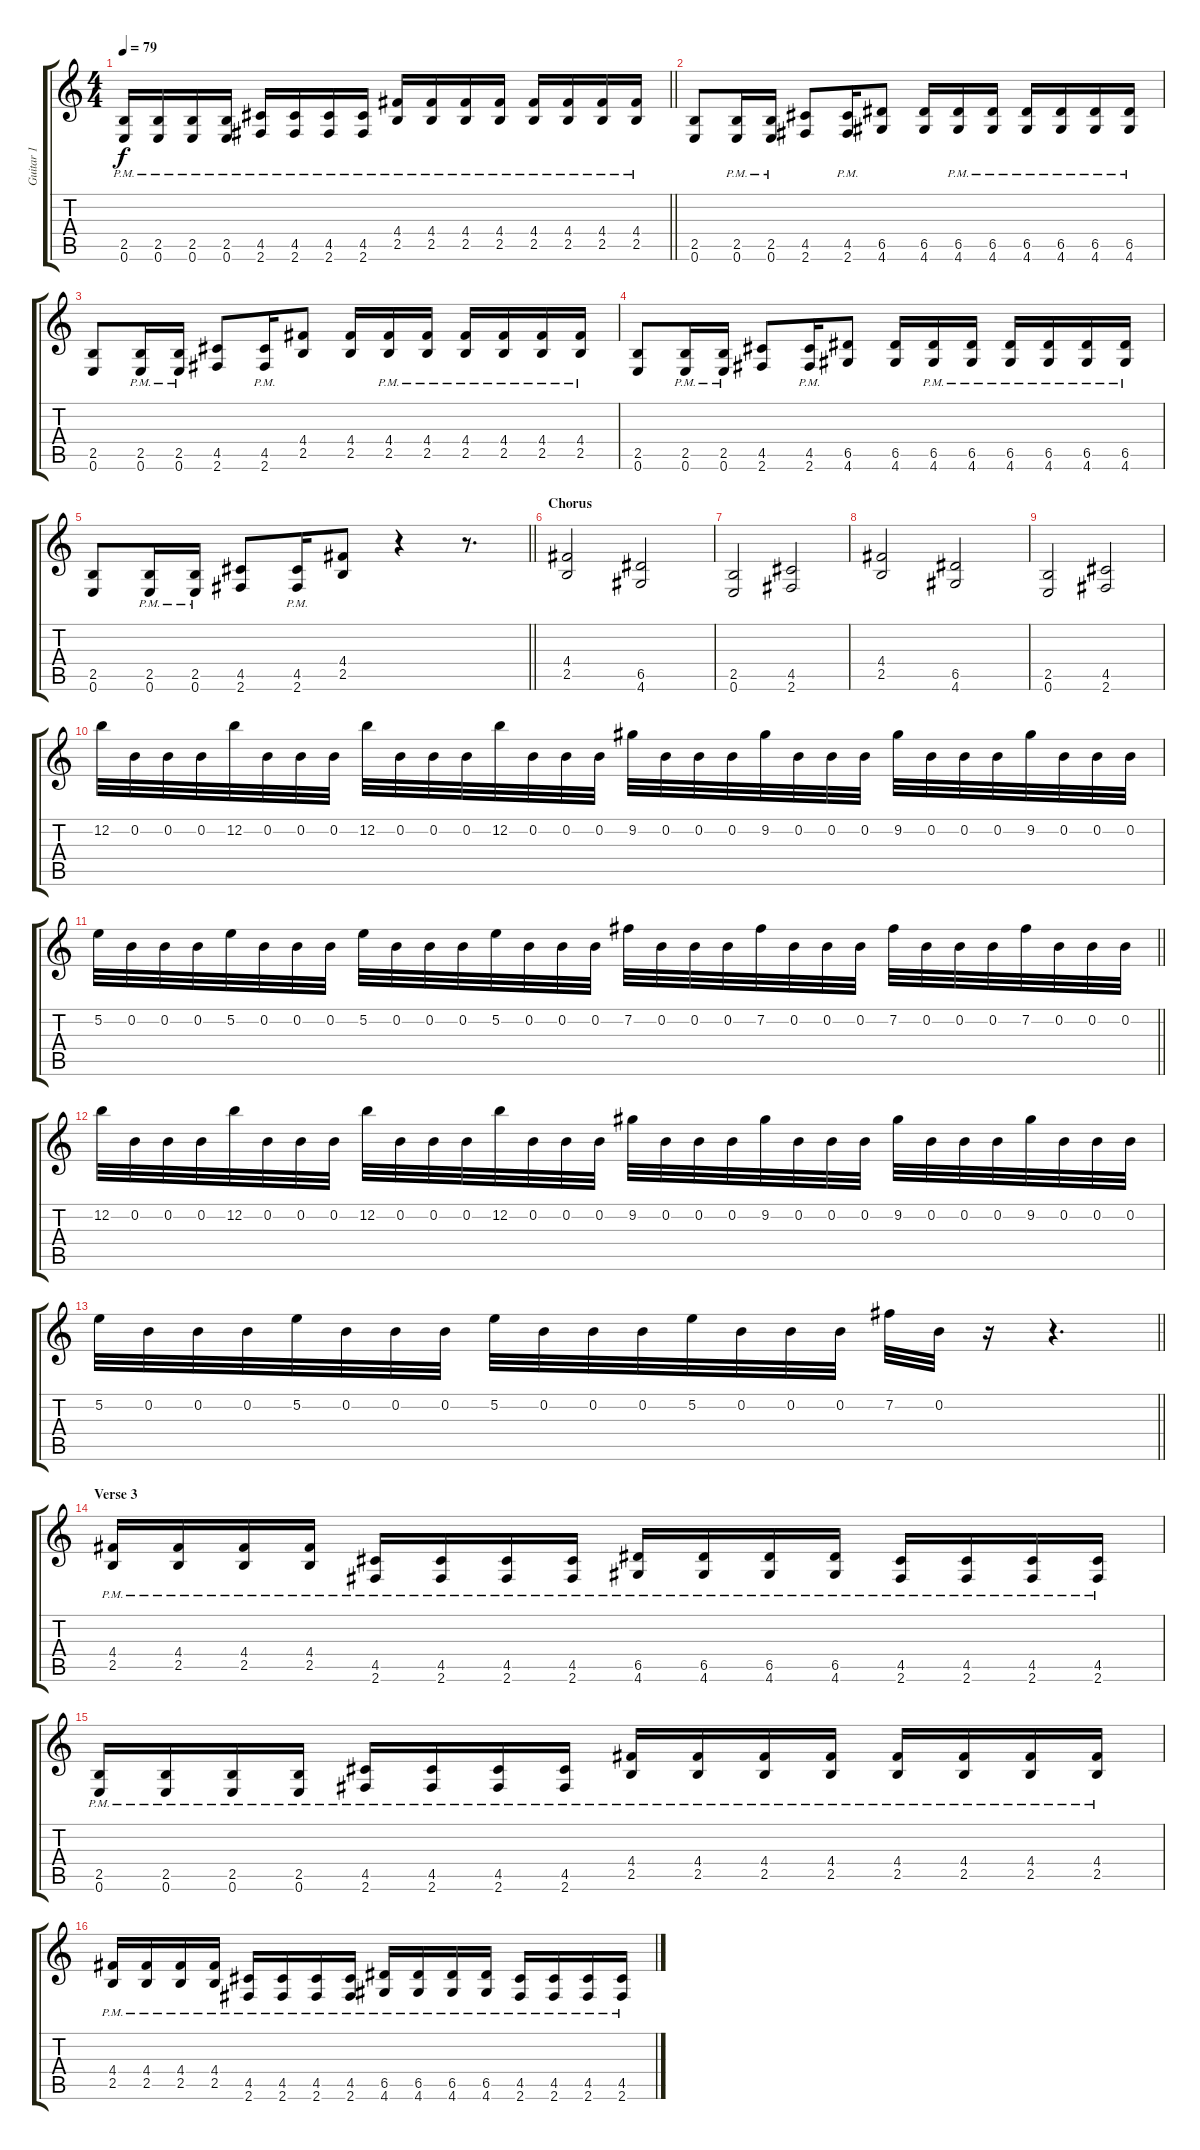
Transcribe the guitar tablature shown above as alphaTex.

\track ("Guitar 1" "Guitar 1") {instrument distortionguitar}
\staff {score tabs}
\tuning (E4 B3 G3 D3 A2 E2) {hide}
\ts (4 4)
\tempo 79
\clef g2
\barLineRight lightlight
\ks c
(2.5{pm} 0.6{pm}).16{dy f} (2.5{pm} 0.6{pm}).16 (2.5{pm} 0.6{pm}).16 (2.5{pm} 0.6{pm}).16 (4.5{pm} 2.6{pm}).16 (4.5{pm} 2.6{pm}).16 (4.5{pm} 2.6{pm}).16 (4.5{pm} 2.6{pm}).16 (4.4{pm} 2.5{pm}).16 (4.4{pm} 2.5{pm}).16 (4.4{pm} 2.5{pm}).16 (4.4{pm} 2.5{pm}).16 (4.4{pm} 2.5{pm}).16 (4.4{pm} 2.5{pm}).16 (4.4{pm} 2.5{pm}).16 (4.4{pm} 2.5{pm}).16 |
(2.5 0.6).8 (2.5{pm} 0.6{pm}).16 (2.5{pm} 0.6{pm}).16 (4.5 2.6).8 (4.5{pm} 2.6{pm}).16 (6.5 4.6).8 (6.5 4.6).16 (6.5{pm} 4.6{pm}).16 (6.5{pm} 4.6{pm}).16 (6.5{pm} 4.6{pm}).16 (6.5{pm} 4.6{pm}).16 (6.5{pm} 4.6{pm}).16 (6.5{pm} 4.6{pm}).16 |
(2.5 0.6).8 (2.5{pm} 0.6{pm}).16 (2.5{pm} 0.6{pm}).16 (4.5 2.6).8 (4.5{pm} 2.6{pm}).16 (4.4 2.5).8 (4.4 2.5).16 (4.4{pm} 2.5{pm}).16 (4.4{pm} 2.5{pm}).16 (4.4{pm} 2.5{pm}).16 (4.4{pm} 2.5{pm}).16 (4.4{pm} 2.5{pm}).16 (4.4{pm} 2.5{pm}).16 |
(2.5 0.6).8 (2.5{pm} 0.6{pm}).16 (2.5{pm} 0.6{pm}).16 (4.5 2.6).8 (4.5{pm} 2.6{pm}).16 (6.5 4.6).8 (6.5 4.6).16 (6.5{pm} 4.6{pm}).16 (6.5{pm} 4.6{pm}).16 (6.5{pm} 4.6{pm}).16 (6.5{pm} 4.6{pm}).16 (6.5{pm} 4.6{pm}).16 (6.5{pm} 4.6{pm}).16 |
\barLineRight lightlight
(2.5 0.6).8 (2.5{pm} 0.6{pm}).16 (2.5{pm} 0.6{pm}).16 (4.5 2.6).8 (4.5{pm} 2.6{pm}).16 (4.4 2.5).8 r.4 r.8{d} |
\section ("" "Chorus")
(4.4 2.5).2 (6.5 4.6).2 |
(2.5 0.6).2 (4.5 2.6).2 |
(4.4 2.5).2 (6.5 4.6).2 |
(2.5 0.6).2 (4.5 2.6).2 |
12.2.32 0.2.32 0.2.32 0.2.32 12.2.32 0.2.32 0.2.32 0.2.32 12.2.32 0.2.32 0.2.32 0.2.32 12.2.32 0.2.32 0.2.32 0.2.32 9.2.32 0.2.32 0.2.32 0.2.32 9.2.32 0.2.32 0.2.32 0.2.32 9.2.32 0.2.32 0.2.32 0.2.32 9.2.32 0.2.32 0.2.32 0.2.32 |
\barLineRight lightlight
5.2.32 0.2.32 0.2.32 0.2.32 5.2.32 0.2.32 0.2.32 0.2.32 5.2.32 0.2.32 0.2.32 0.2.32 5.2.32 0.2.32 0.2.32 0.2.32 7.2.32 0.2.32 0.2.32 0.2.32 7.2.32 0.2.32 0.2.32 0.2.32 7.2.32 0.2.32 0.2.32 0.2.32 7.2.32 0.2.32 0.2.32 0.2.32 |
12.2.32 0.2.32 0.2.32 0.2.32 12.2.32 0.2.32 0.2.32 0.2.32 12.2.32 0.2.32 0.2.32 0.2.32 12.2.32 0.2.32 0.2.32 0.2.32 9.2.32 0.2.32 0.2.32 0.2.32 9.2.32 0.2.32 0.2.32 0.2.32 9.2.32 0.2.32 0.2.32 0.2.32 9.2.32 0.2.32 0.2.32 0.2.32 |
\barLineRight lightlight
5.2.32 0.2.32 0.2.32 0.2.32 5.2.32 0.2.32 0.2.32 0.2.32 5.2.32 0.2.32 0.2.32 0.2.32 5.2.32 0.2.32 0.2.32 0.2.32 7.2.32 0.2.32 r.16 r.4{d} |
\section ("" "Verse 3")
(4.4{pm} 2.5{pm}).16 (4.4{pm} 2.5{pm}).16 (4.4{pm} 2.5{pm}).16 (4.4{pm} 2.5{pm}).16 (4.5{pm} 2.6{pm}).16 (4.5{pm} 2.6{pm}).16 (4.5{pm} 2.6{pm}).16 (4.5{pm} 2.6{pm}).16 (6.5{pm} 4.6{pm}).16 (6.5{pm} 4.6{pm}).16 (6.5{pm} 4.6{pm}).16 (6.5{pm} 4.6{pm}).16 (4.5{pm} 2.6{pm}).16 (4.5{pm} 2.6{pm}).16 (4.5{pm} 2.6{pm}).16 (4.5{pm} 2.6{pm}).16 |
(2.5{pm} 0.6{pm}).16 (2.5{pm} 0.6{pm}).16 (2.5{pm} 0.6{pm}).16 (2.5{pm} 0.6{pm}).16 (4.5{pm} 2.6{pm}).16 (4.5{pm} 2.6{pm}).16 (4.5{pm} 2.6{pm}).16 (4.5{pm} 2.6{pm}).16 (4.4{pm} 2.5{pm}).16 (4.4{pm} 2.5{pm}).16 (4.4{pm} 2.5{pm}).16 (4.4{pm} 2.5{pm}).16 (4.4{pm} 2.5{pm}).16 (4.4{pm} 2.5{pm}).16 (4.4{pm} 2.5{pm}).16 (4.4{pm} 2.5{pm}).16 |
(4.4{pm} 2.5{pm}).16 (4.4{pm} 2.5{pm}).16 (4.4{pm} 2.5{pm}).16 (4.4{pm} 2.5{pm}).16 (4.5{pm} 2.6{pm}).16 (4.5{pm} 2.6{pm}).16 (4.5{pm} 2.6{pm}).16 (4.5{pm} 2.6{pm}).16 (6.5{pm} 4.6{pm}).16 (6.5{pm} 4.6{pm}).16 (6.5{pm} 4.6{pm}).16 (6.5{pm} 4.6{pm}).16 (4.5{pm} 2.6{pm}).16 (4.5{pm} 2.6{pm}).16 (4.5{pm} 2.6{pm}).16 (4.5{pm} 2.6{pm}).16
